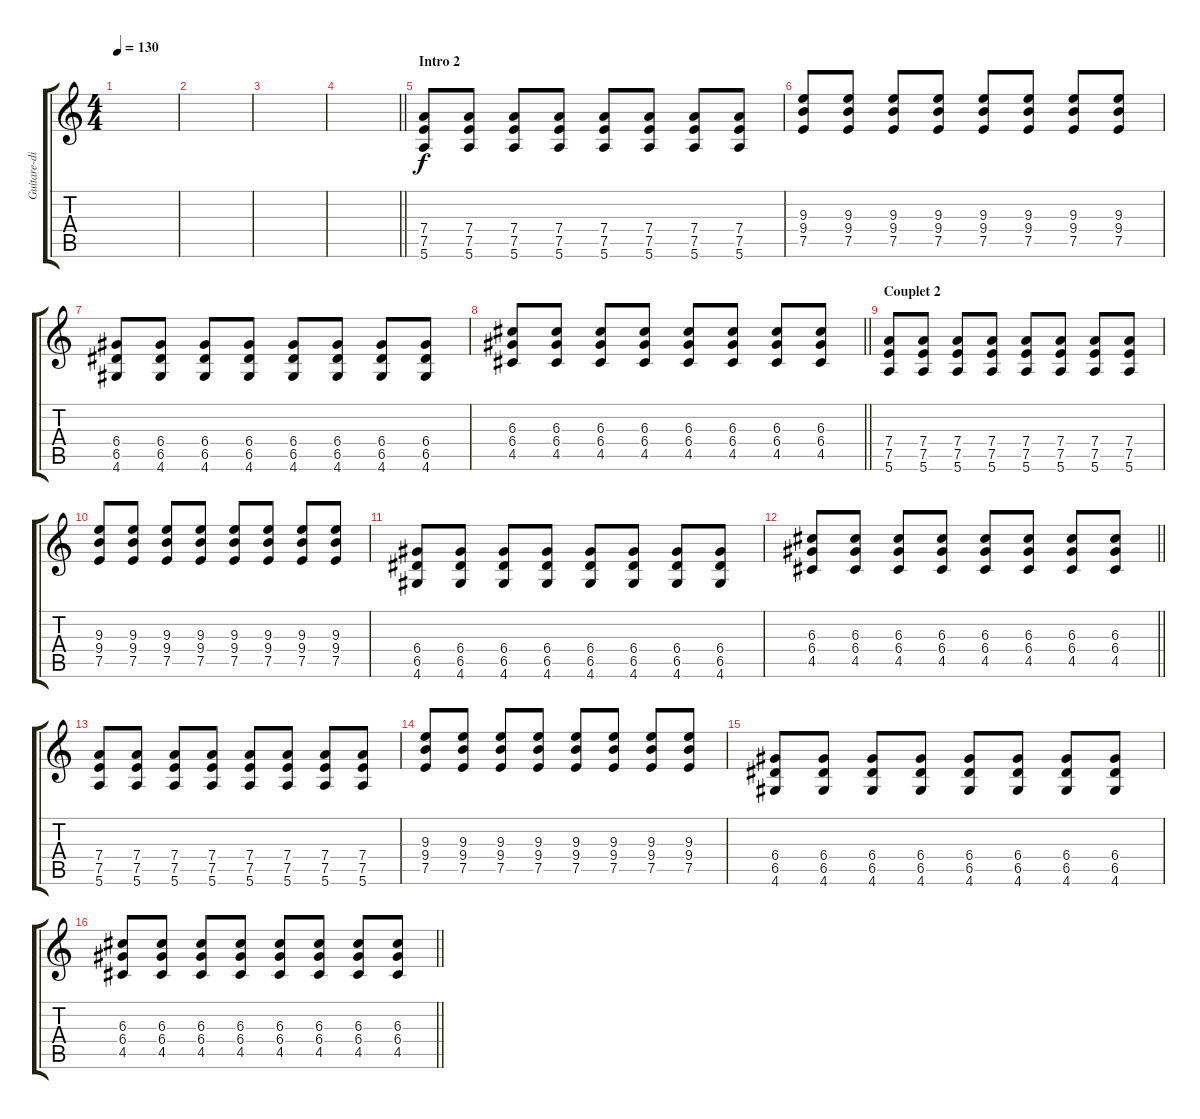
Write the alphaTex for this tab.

\track ("Guitare-disto" "Guitare-di") {instrument distortionguitar}
\staff {score tabs}
\tuning (E4 B3 G3 D3 A2 E2) {hide}
\ts (4 4)
\tempo 130
\clef g2
\ks c
|
|
|
\barLineRight lightlight
|
\section ("" "Intro 2")
(7.4 7.5 5.6).8 (7.4 7.5 5.6).8 (7.4 7.5 5.6).8 (7.4 7.5 5.6).8 (7.4 7.5 5.6).8 (7.4 7.5 5.6).8 (7.4 7.5 5.6).8 (7.4 7.5 5.6).8 |
(9.3 9.4 7.5).8 (9.3 9.4 7.5).8 (9.3 9.4 7.5).8 (9.3 9.4 7.5).8 (9.3 9.4 7.5).8 (9.3 9.4 7.5).8 (9.3 9.4 7.5).8 (9.3 9.4 7.5).8 |
(6.4 6.5 4.6).8 (6.4 6.5 4.6).8 (6.4 6.5 4.6).8 (6.4 6.5 4.6).8 (6.4 6.5 4.6).8 (6.4 6.5 4.6).8 (6.4 6.5 4.6).8 (6.4 6.5 4.6).8 |
\barLineRight lightlight
(6.3 6.4 4.5).8 (6.3 6.4 4.5).8 (6.3 6.4 4.5).8 (6.3 6.4 4.5).8 (6.3 6.4 4.5).8 (6.3 6.4 4.5).8 (6.3 6.4 4.5).8 (6.3 6.4 4.5).8 |
\section ("" "Couplet 2")
(7.4 7.5 5.6).8 (7.4 7.5 5.6).8 (7.4 7.5 5.6).8 (7.4 7.5 5.6).8 (7.4 7.5 5.6).8 (7.4 7.5 5.6).8 (7.4 7.5 5.6).8 (7.4 7.5 5.6).8 |
(9.3 9.4 7.5).8 (9.3 9.4 7.5).8 (9.3 9.4 7.5).8 (9.3 9.4 7.5).8 (9.3 9.4 7.5).8 (9.3 9.4 7.5).8 (9.3 9.4 7.5).8 (9.3 9.4 7.5).8 |
(6.4 6.5 4.6).8 (6.4 6.5 4.6).8 (6.4 6.5 4.6).8 (6.4 6.5 4.6).8 (6.4 6.5 4.6).8 (6.4 6.5 4.6).8 (6.4 6.5 4.6).8 (6.4 6.5 4.6).8 |
\barLineRight lightlight
(6.3 6.4 4.5).8 (6.3 6.4 4.5).8 (6.3 6.4 4.5).8 (6.3 6.4 4.5).8 (6.3 6.4 4.5).8 (6.3 6.4 4.5).8 (6.3 6.4 4.5).8 (6.3 6.4 4.5).8 |
(7.4 7.5 5.6).8 (7.4 7.5 5.6).8 (7.4 7.5 5.6).8 (7.4 7.5 5.6).8 (7.4 7.5 5.6).8 (7.4 7.5 5.6).8 (7.4 7.5 5.6).8 (7.4 7.5 5.6).8 |
(9.3 9.4 7.5).8 (9.3 9.4 7.5).8 (9.3 9.4 7.5).8 (9.3 9.4 7.5).8 (9.3 9.4 7.5).8 (9.3 9.4 7.5).8 (9.3 9.4 7.5).8 (9.3 9.4 7.5).8 |
(6.4 6.5 4.6).8 (6.4 6.5 4.6).8 (6.4 6.5 4.6).8 (6.4 6.5 4.6).8 (6.4 6.5 4.6).8 (6.4 6.5 4.6).8 (6.4 6.5 4.6).8 (6.4 6.5 4.6).8 |
\barLineRight lightlight
(6.3 6.4 4.5).8 (6.3 6.4 4.5).8 (6.3 6.4 4.5).8 (6.3 6.4 4.5).8 (6.3 6.4 4.5).8 (6.3 6.4 4.5).8 (6.3 6.4 4.5).8 (6.3 6.4 4.5).8
